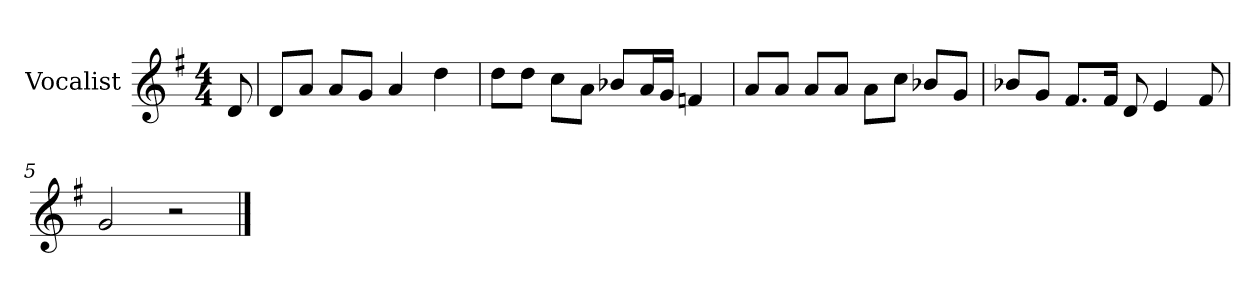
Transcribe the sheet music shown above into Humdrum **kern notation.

**kern
*part1
*staff1
*I"Vocalist
*k[f#]
*G:
*M4/4
=
8d
=1
8dL
8aJ
8aL
8gJ
4a
4dd
=2
8ddL
8ddJ
8ccL
8aJ
8b-XL
16aL
16gJJ
4fn
=3
8aL
8aJ
8aL
8aJ
8aL
8ccJ
8b-XL
8gJ
=4
8b-XL
8gJ
8.f#L
16f#Jk
8d
4e
8f#
=5
2g
2r
==
*-
